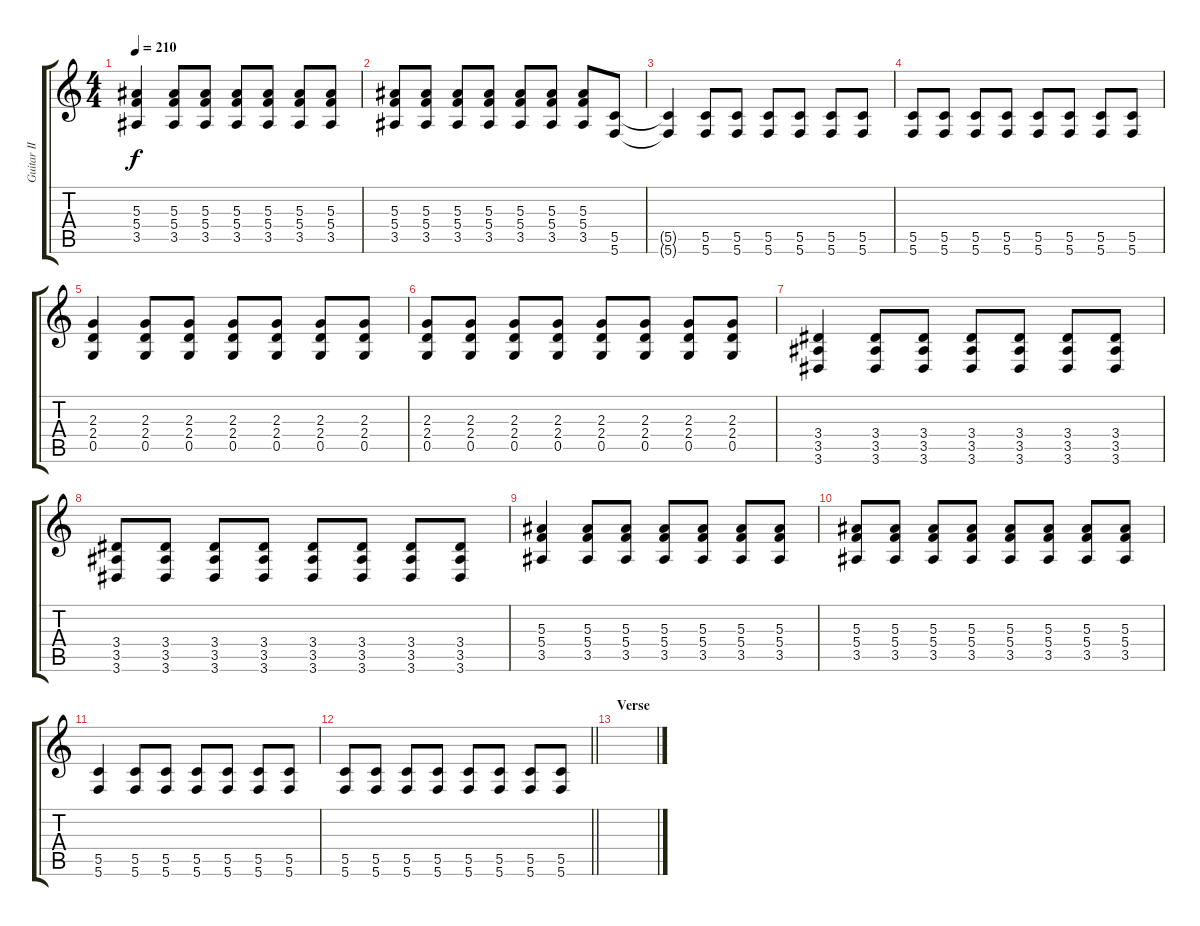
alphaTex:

\track ("Guitar II" "Guitar II") {instrument distortionguitar}
\staff {score tabs}
\tuning (D4 A3 F3 C3 G2 C2) {hide}
\ts (4 4)
\tempo 210
\clef g2
\ks c
(5.3{t} 5.4{t} 3.5{t}).4{dy f} (5.3 5.4 3.5).8 (5.3 5.4 3.5).8 (5.3 5.4 3.5).8 (5.3 5.4 3.5).8 (5.3 5.4 3.5).8 (5.3 5.4 3.5).8 |
(5.3 5.4 3.5).8 (5.3 5.4 3.5).8 (5.3 5.4 3.5).8 (5.3 5.4 3.5).8 (5.3 5.4 3.5).8 (5.3 5.4 3.5).8 (5.3 5.4 3.5).8 (5.5 5.6).8 |
(5.5{t} 5.6{t}).4 (5.5 5.6).8 (5.5 5.6).8 (5.5 5.6).8 (5.5 5.6).8 (5.5 5.6).8 (5.5 5.6).8 |
(5.5 5.6).8 (5.5 5.6).8 (5.5 5.6).8 (5.5 5.6).8 (5.5 5.6).8 (5.5 5.6).8 (5.5 5.6).8 (5.5 5.6).8 |
(2.3 2.4 0.5).4 (2.3 2.4 0.5).8 (2.3 2.4 0.5).8 (2.3 2.4 0.5).8 (2.3 2.4 0.5).8 (2.3 2.4 0.5).8 (2.3 2.4 0.5).8 |
(2.3 2.4 0.5).8 (2.3 2.4 0.5).8 (2.3 2.4 0.5).8 (2.3 2.4 0.5).8 (2.3 2.4 0.5).8 (2.3 2.4 0.5).8 (2.3 2.4 0.5).8 (2.3 2.4 0.5).8 |
(3.4 3.5 3.6).4 (3.4 3.5 3.6).8 (3.4 3.5 3.6).8 (3.4 3.5 3.6).8 (3.4 3.5 3.6).8 (3.4 3.5 3.6).8 (3.4 3.5 3.6).8 |
(3.4 3.5 3.6).8 (3.4 3.5 3.6).8 (3.4 3.5 3.6).8 (3.4 3.5 3.6).8 (3.4 3.5 3.6).8 (3.4 3.5 3.6).8 (3.4 3.5 3.6).8 (3.4 3.5 3.6).8 |
(5.3 5.4 3.5).4 (5.3 5.4 3.5).8 (5.3 5.4 3.5).8 (5.3 5.4 3.5).8 (5.3 5.4 3.5).8 (5.3 5.4 3.5).8 (5.3 5.4 3.5).8 |
(5.3 5.4 3.5).8 (5.3 5.4 3.5).8 (5.3 5.4 3.5).8 (5.3 5.4 3.5).8 (5.3 5.4 3.5).8 (5.3 5.4 3.5).8 (5.3 5.4 3.5).8 (5.3 5.4 3.5).8 |
(5.5 5.6).4 (5.5 5.6).8 (5.5 5.6).8 (5.5 5.6).8 (5.5 5.6).8 (5.5 5.6).8 (5.5 5.6).8 |
\barLineRight lightlight
(5.5 5.6).8 (5.5 5.6).8 (5.5 5.6).8 (5.5 5.6).8 (5.5 5.6).8 (5.5 5.6).8 (5.5 5.6).8 (5.5 5.6).8 |
\section ("" "Verse")
